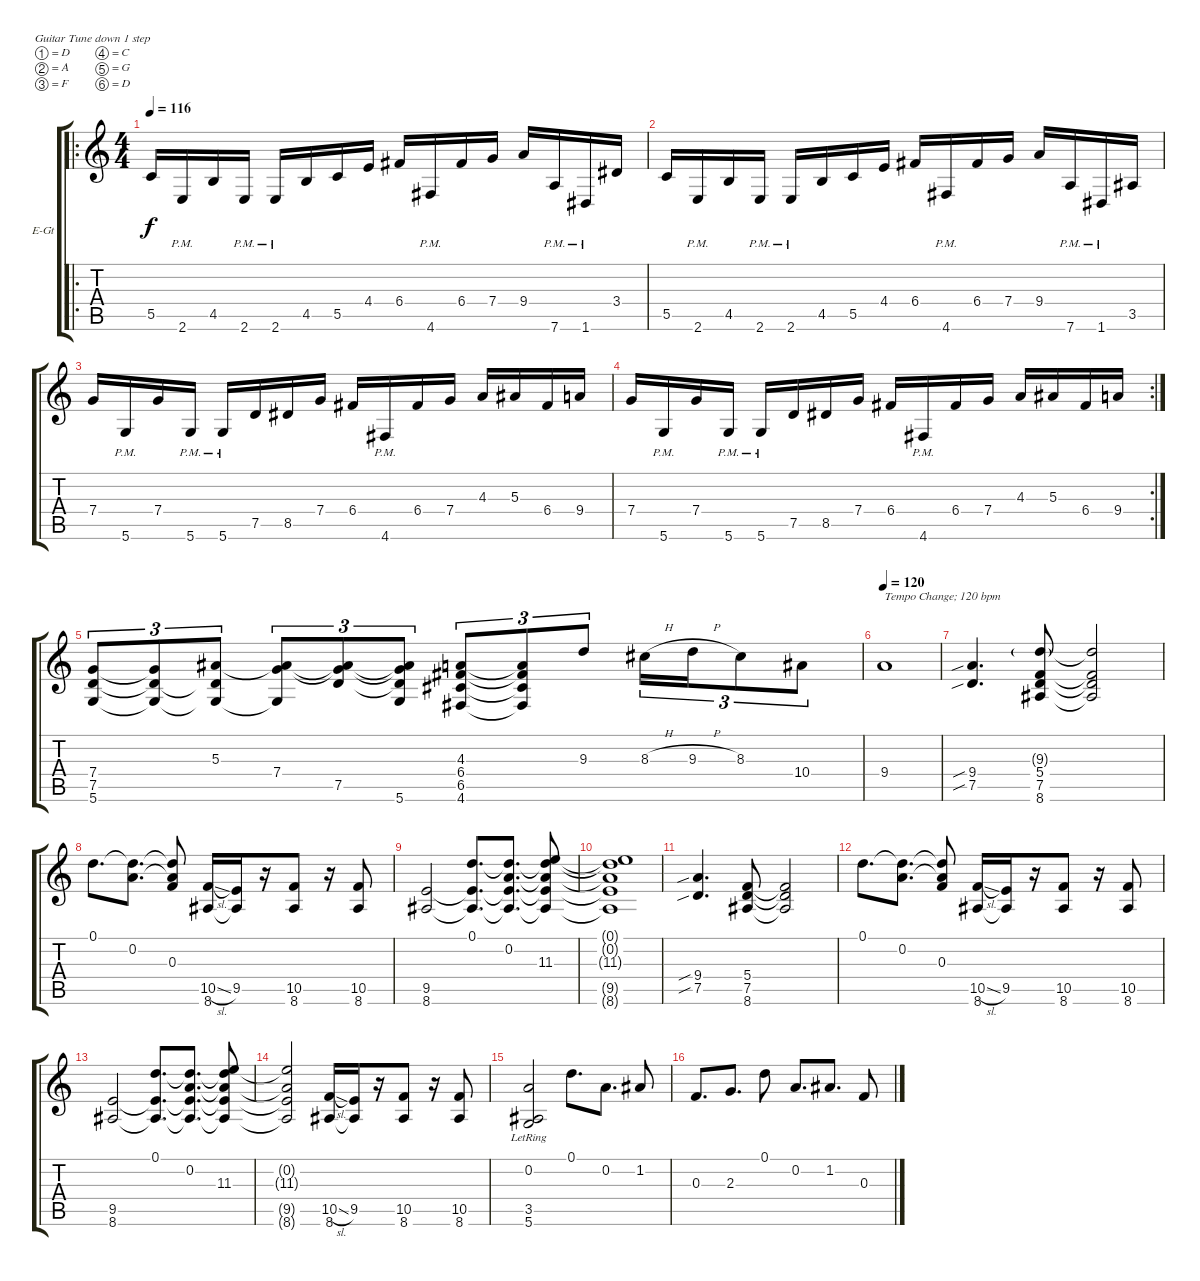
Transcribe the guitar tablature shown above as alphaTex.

\bracketExtendMode groupsimilarinstruments
\firstSystemTrackNameOrientation horizontal
\otherSystemsTrackNameOrientation horizontal
\track ("Guitar 2" "E-Gt") {solo instrument distortionguitar}
\staff {score tabs}
\tuning (D4 A3 F3 C3 G2 D2)
\ro
\ts (4 4)
\tempo 116
\clef g2
\ks c
5.5.16{dy f} 2.6{pm}.16 4.5.16 2.6{pm}.16 2.6{pm}.16 4.5.16 5.5.16 4.4.16 6.4.16 4.6{pm}.16 6.4.16 7.4.16 9.4.16 7.6{pm}.16 1.6{pm}.16 3.4.16 |
5.5.16 2.6{pm}.16 4.5.16 2.6{pm}.16 2.6{pm}.16 4.5.16 5.5.16 4.4.16 6.4.16 4.6{pm}.16 6.4.16 7.4.16 9.4.16 7.6{pm}.16 1.6{pm}.16 3.5.16 |
7.4.16 5.6{pm}.16 7.4.16 5.6{pm}.16 5.6{pm}.16 7.5.16 8.5.16 7.4.16 6.4.16 4.6{pm}.16 6.4.16 7.4.16 4.3.16 5.3.16 6.4.16 9.4.16 |
\rc 2
7.4.16 5.6{pm}.16 7.4.16 5.6{pm}.16 5.6{pm}.16 7.5.16 8.5.16 7.4.16 6.4.16 4.6{pm}.16 6.4.16 7.4.16 4.3.16 5.3.16 6.4.16 9.4.16 |
(7.4 7.5 5.6).8{tu (3 2)} (7.4{t} 7.5{t} 5.6{t}).8{tu (3 2)} (5.3 7.5{t} 5.6{t}).8{tu (3 2)} (5.3{t} 7.4 5.6{t}).8{tu (3 2)} (5.3{t} 7.4{t} 7.5).8{tu (3 2)} (5.3{t} 7.4{t} 7.5{t} 5.6).8{tu (3 2)} (4.3 6.4 6.5 4.6).8{tu (3 2)} (4.3{t} 6.4{t} 6.5{t} 4.6{t}).8{tu (3 2)} 9.3.8{tu (3 2)} 8.3{h}.16{tu (3 2)} 9.3{h}.16{tu (3 2)} 8.3.8{tu (3 2)} 10.4.8{tu (3 2)} |
\tempo 120
9.4.1{txt "Tempo Change; 120 bpm"} |
(9.4{sib} 7.5{sib}).4{d} (9.3{g} 5.4 7.5 8.6).8 (9.3{t} 5.4{t} 7.5{t} 8.6{t}).2 |
0.1.8{d} (0.1{t} 0.2).8{d} (0.1{t} 0.2{t} 0.3).8 (10.5{sl} 8.6).16 (9.5 8.6{t}).16 r.16 (10.5 8.6).8 r.16 (10.5 8.6).8 |
(9.5 8.6).2 (0.1 9.5{t} 8.6{t}).8{d} (0.1{t} 0.2 9.5{t} 8.6{t}).8{d} (0.1{t} 0.2{t} 11.3 9.5{t} 8.6{t}).8 |
(0.1{t} 0.2{t} 11.3{t} 9.5{t} 8.6{t}).1 |
(9.4{sib} 7.5{sib}).4{d} (5.4 7.5 8.6).8 (5.4{t} 7.5{t} 8.6{t}).2 |
0.1.8{d} (0.1{t} 0.2).8{d} (0.1{t} 0.2{t} 0.3).8 (10.5{sl} 8.6).16 (9.5 8.6{t}).16 r.16 (10.5 8.6).8 r.16 (10.5 8.6).8 |
(9.5 8.6).2 (0.1 9.5{t} 8.6{t}).8{d} (0.1{t} 0.2 9.5{t} 8.6{t}).8{d} (0.1{t} 0.2{t} 11.3 9.5{t} 8.6{t}).8 |
(0.2{t} 11.3{t} 9.5{t} 8.6{t}).2 (10.5{sl} 8.6).16 (9.5 8.6{t}).16 r.16 (10.5 8.6).8 r.16 (10.5 8.6).8 |
(0.2{lr} 3.5{lr} 5.6{lr}).2 0.1.8{d} 0.2.8{d} 1.2.8 |
0.3.8{d} 2.3.8{d} 0.1.8 0.2.8{d} 1.2.8{d} 0.3.8
